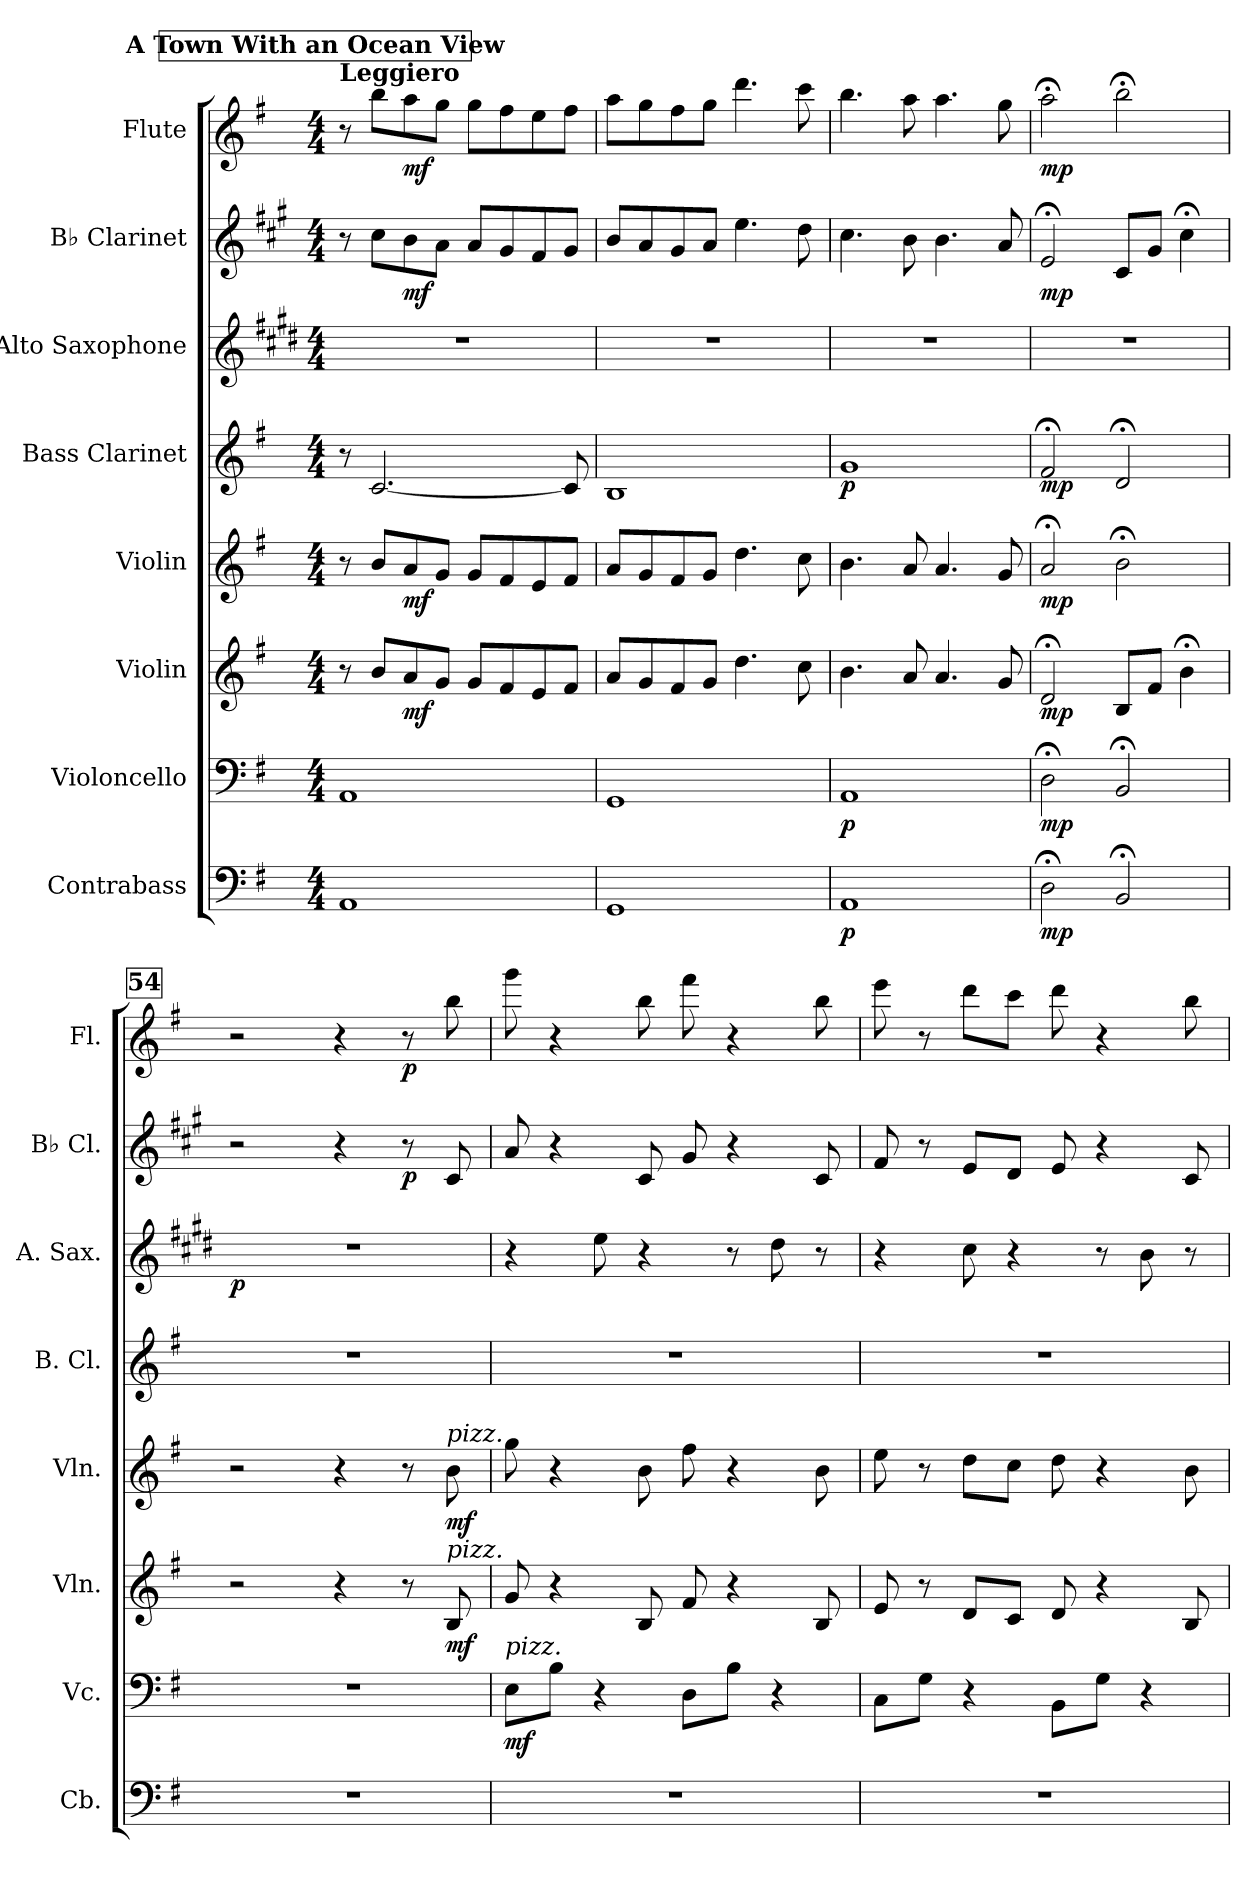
**kern	**dynam	**kern	**dynam	**kern	**dynam	**kern	**dynam	**kern	**dynam	**kern	**dynam	**kern	**dynam	**kern	**dynam
*part8	*part8	*part7	*part7	*part6	*part6	*part5	*part5	*part4	*part4	*part3	*part3	*part2	*part2	*part1	*part1
*staff8	*staff8	*staff7	*staff7	*staff6	*staff6	*staff5	*staff5	*staff4	*staff4	*staff3	*staff3	*staff2	*staff2	*staff1	*staff1
*I"Contrabass	*	*I"Violoncello	*	*I"Violin	*	*I"Violin	*	*I"Bass Clarinet	*	*I"Alto Saxophone	*	*I"B♭ Clarinet	*	*I"Flute	*
*I'Cb.	*	*I'Vc.	*	*I'Vln.	*	*I'Vln.	*	*I'B. Cl.	*	*I'A. Sax.	*	*I'B♭ Cl.	*	*I'Fl.	*
!!LO:PB:g=z
*clefF4	*	*clefF4	*	*clefG2	*	*clefG2	*	*clefG2	*	*clefG2	*	*clefG2	*	*clefG2	*
*ITrd7c12	*	*	*	*	*	*	*	*ITrd8c14	*	*ITrd5c9	*	*ITrd1c2	*	*	*
*k[f#]	*	*k[f#]	*	*k[f#]	*	*k[f#]	*	*k[f#]	*	*k[f#]	*	*k[f#]	*	*k[f#]	*
*M4/4	*	*M4/4	*	*M4/4	*	*M4/4	*	*M4/4	*	*M4/4	*	*M4/4	*	*M4/4	*
*MM100	*	*MM100	*	*MM100	*	*MM100	*	*MM100	*	*MM100	*	*MM100	*	*MM100	*
!!LO:REH:place=s1:a:B:fs=14:t=A Town With an Ocean View
=50	=50	=50	=50	=50	=50	=50	=50	=50	=50	=50	=50	=50	=50	=50	=50
!	!	!	!	!	!	!	!	!	!	!	!	!	!	!LO:TX:a:B:t=Leggiero	!
1AAA	.	1AA	.	8r	.	8r	.	8r	.	1r	.	8r	.	8r	.
.	.	.	.	8b/L	.	8b/L	.	[2.C/	.	.	.	8b\L	.	8bb\L	.
!	!	!	!	!	!LO:DY:b	!	!LO:DY:b	!	!	!	!	!	!LO:DY:b	!	!LO:DY:b
.	.	.	.	8a/	mf	8a/	mf	.	.	.	.	8a\	mf	8aa\	mf
.	.	.	.	8g/J	.	8g/J	.	.	.	.	.	8g\J	.	8gg\J	.
.	.	.	.	8g/L	.	8g/L	.	.	.	.	.	8g/L	.	8gg\L	.
.	.	.	.	8f#/	.	8f#/	.	.	.	.	.	8f#/	.	8ff#\	.
.	.	.	.	8e/	.	8e/	.	.	.	.	.	8e/	.	8ee\	.
.	.	.	.	8f#/J	.	8f#/J	.	8C/]	.	.	.	8f#/J	.	8ff#\J	.
=51	=51	=51	=51	=51	=51	=51	=51	=51	=51	=51	=51	=51	=51	=51	=51
1GGG	.	1GG	.	8a/L	.	8a/L	.	1BB	.	1r	.	8a/L	.	8aa\L	.
.	.	.	.	8g/	.	8g/	.	.	.	.	.	8g/	.	8gg\	.
.	.	.	.	8f#/	.	8f#/	.	.	.	.	.	8f#/	.	8ff#\	.
.	.	.	.	8g/J	.	8g/J	.	.	.	.	.	8g/J	.	8gg\J	.
.	.	.	.	4.dd\	.	4.dd\	.	.	.	.	.	4.dd\	.	4.ddd\	.
.	.	.	.	8cc\	.	8cc\	.	.	.	.	.	8cc\	.	8ccc\	.
=52	=52	=52	=52	=52	=52	=52	=52	=52	=52	=52	=52	=52	=52	=52	=52
!	!LO:DY:b	!	!LO:DY:b	!	!	!	!	!	!LO:DY:b	!	!	!	!	!	!
1AAA	p	1AA	p	4.b\	.	4.b\	.	1G	p	1r	.	4.b\	.	4.bb\	.
.	.	.	.	8a/	.	8a/	.	.	.	.	.	8a\	.	8aa\	.
.	.	.	.	4.a/	.	4.a/	.	.	.	.	.	4.a\	.	4.aa\	.
.	.	.	.	8g/	.	8g/	.	.	.	.	.	8g/	.	8gg\	.
=53	=53	=53	=53	=53	=53	=53	=53	=53	=53	=53	=53	=53	=53	=53	=53
!	!LO:DY:b	!	!LO:DY:b	!	!LO:DY:b	!	!LO:DY:b	!	!LO:DY:b	!	!	!	!LO:DY:b	!	!LO:DY:b
2DD;<\	mp	2D;<\	mp	2d;</	mp	2a;</	mp	2F#;</	mp	1r	.	2d;</	mp	2aa;<\	mp
2BBB;</	.	2BB;</	.	8B/L	.	2b;<\	.	2D;</	.	.	.	8B/L	.	2bb;<\	.
.	.	.	.	8f#/J	.	.	.	.	.	.	.	8f#/J	.	.	.
.	.	.	.	4b;<\	.	.	.	.	.	.	.	4b;<\	.	.	.
!!LO:REH:place=s1:a:B:fs=14:t=54
=54	=54	=54	=54	=54	=54	=54	=54	=54	=54	=54	=54	=54	=54	=54	=54
!	!	!	!	!	!	!	!	!	!	!	!LO:DY:b	!	!	!	!
1r	.	1r	.	2r	.	2r	.	1r	.	1r	p	2r	.	2r	.
.	.	.	.	4r	.	4r	.	.	.	.	.	4r	.	4r	.
!	!	!	!	!	!	!	!	!	!	!	!	!	!LO:DY:b	!	!LO:DY:b
.	.	.	.	8r	.	8r	.	.	.	.	.	8r	p	8r	p
!	!	!	!	!	!	!LO:TX:a:i:t=pizz.	!	!	!	!	!	!	!	!	!
!	!	!	!	!LO:TX:a:i:t=pizz.	!	!	!	!	!	!	!	!	!	!	!
!	!	!	!	!	!LO:DY:b	!	!LO:DY:b	!	!	!	!	!	!	!	!
.	.	.	.	8B/	mf	8b\	mf	.	.	.	.	8B/	.	8bb\	.
!!LO:PB:g=z
=55	=55	=55	=55	=55	=55	=55	=55	=55	=55	=55	=55	=55	=55	=55	=55
!	!	!LO:TX:a:i:t=pizz.	!	!	!	!	!	!	!	!	!	!	!	!	!
!	!	!	!LO:DY:b	!	!	!	!	!	!	!	!	!	!	!	!
1r	.	8E\L	mf	8g/	.	8gg\	.	1r	.	4r	.	8g/	.	8ggg\	.
.	.	8B\J	.	4r	.	4r	.	.	.	.	.	4r	.	4r	.
.	.	4r	.	.	.	.	.	.	.	8g\	.	.	.	.	.
.	.	.	.	8B/	.	8b\	.	.	.	4r	.	8B/	.	8bb\	.
.	.	8D\L	.	8f#/	.	8ff#\	.	.	.	.	.	8f#/	.	8fff#\	.
.	.	8B\J	.	4r	.	4r	.	.	.	8r	.	4r	.	4r	.
.	.	4r	.	.	.	.	.	.	.	8f#\	.	.	.	.	.
.	.	.	.	8B/	.	8b\	.	.	.	8r	.	8B/	.	8bb\	.
=56	=56	=56	=56	=56	=56	=56	=56	=56	=56	=56	=56	=56	=56	=56	=56
1r	.	8C\L	.	8e/	.	8ee\	.	1r	.	4r	.	8e/	.	8eee\	.
.	.	8G\J	.	8r	.	8r	.	.	.	.	.	8r	.	8r	.
.	.	4r	.	8d/L	.	8dd\L	.	.	.	8e\	.	8d/L	.	8ddd\L	.
.	.	.	.	8c/J	.	8cc\J	.	.	.	4r	.	8c/J	.	8ccc\J	.
.	.	8BB\L	.	8d/	.	8dd\	.	.	.	.	.	8d/	.	8ddd\	.
.	.	8G\J	.	4r	.	4r	.	.	.	8r	.	4r	.	4r	.
.	.	4r	.	.	.	.	.	.	.	8d\	.	.	.	.	.
.	.	.	.	8B/	.	8b\	.	.	.	8r	.	8B/	.	8bb\	.
=	=	=	=	=	=	=	=	=	=	=	=	=	=	=	=
*-	*-	*-	*-	*-	*-	*-	*-	*-	*-	*-	*-	*-	*-	*-	*-
